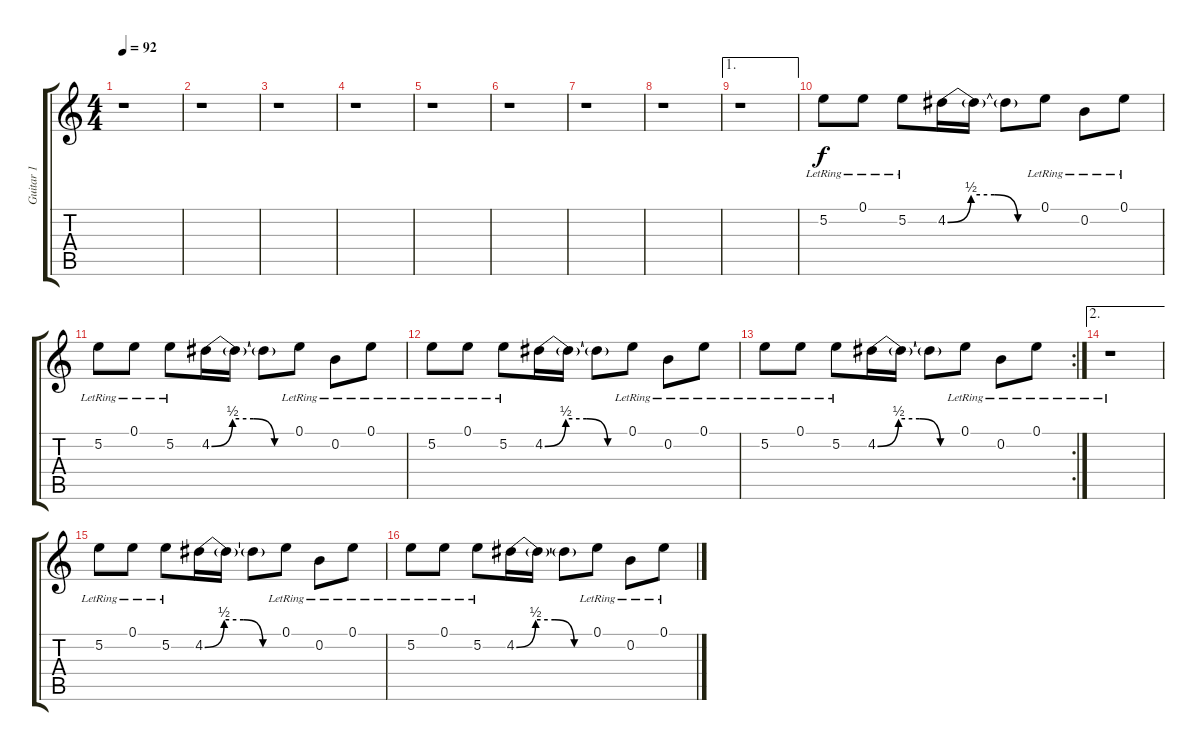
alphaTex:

\track ("Guitar 1" "Guitar 1") {instrument electricguitarclean}
\staff {score tabs}
\tuning (E4 B3 G3 D3 A2 E2) {hide}
\ts (4 4)
\tempo 92
\clef g2
\ks c
r.1{dy f} |
r.1 |
r.1 |
r.1 |
r.1 |
r.1 |
r.1 |
r.1 |
\ae 1
r.1 |
5.2{lr}.8 0.1{lr}.8 5.2{lr}.8 4.2{be (custom 0 0 15 2 30 2 45 0 60 0)}.16 4.2{t}.16 4.2{t}.8 0.1{lr}.8 0.2{lr}.8 0.1{lr}.8 |
5.2{lr}.8 0.1{lr}.8 5.2{lr}.8 4.2{be (custom 0 0 15 2 30 2 45 0 60 0)}.16 4.2{t}.16 4.2{t}.8 0.1{lr}.8 0.2{lr}.8 0.1{lr}.8 |
5.2{lr}.8 0.1{lr}.8 5.2{lr}.8 4.2{be (custom 0 0 15 2 30 2 45 0 60 0)}.16 4.2{t}.16 4.2{t}.8 0.1{lr}.8 0.2{lr}.8 0.1{lr}.8 |
\rc 2
5.2{lr}.8 0.1{lr}.8 5.2{lr}.8 4.2{be (custom 0 0 15 2 30 2 45 0 60 0)}.16 4.2{t}.16 4.2{t}.8 0.1{lr}.8 0.2{lr}.8 0.1{lr}.8 |
\ae 2
r.1 |
5.2{lr}.8 0.1{lr}.8 5.2{lr}.8 4.2{be (custom 0 0 15 2 30 2 45 0 60 0)}.16 4.2{t}.16 4.2{t}.8 0.1{lr}.8 0.2{lr}.8 0.1{lr}.8 |
5.2{lr}.8 0.1{lr}.8 5.2{lr}.8 4.2{be (custom 0 0 15 2 30 2 45 0 60 0)}.16 4.2{t}.16 4.2{t}.8 0.1{lr}.8 0.2{lr}.8 0.1{lr}.8
